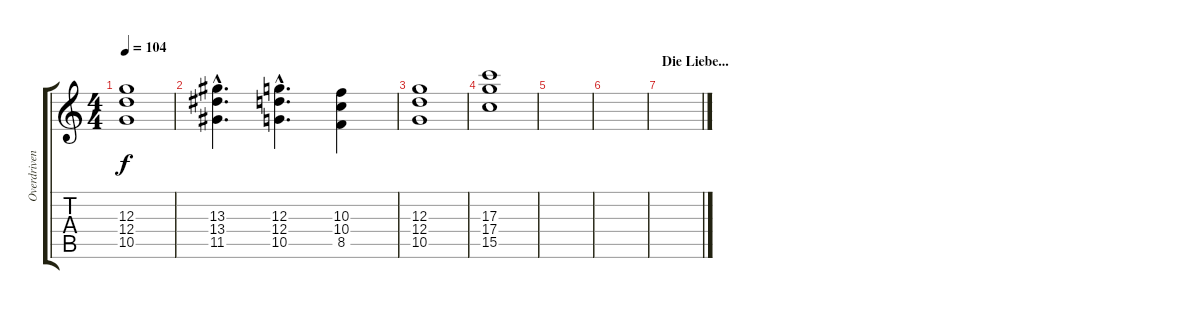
\track ("Overdriven Guitar 1" "Overdriven") {instrument distortionguitar}
\staff {score tabs}
\tuning (E4 B3 G3 D3 A2 D2) {hide}
\ts (4 4)
\tempo 104
\clef g2
\ks c
(12.3 12.4 10.5).1{dy f} |
(13.3{hac} 13.4{hac} 11.5{hac}).4{d} (12.3{hac} 12.4{hac} 10.5{hac}).4{d} (10.3 10.4 8.5).4 |
(12.3 12.4 10.5).1 |
(17.3 17.4 15.5).1 |
|
|
\section ("" "Die Liebe...")
